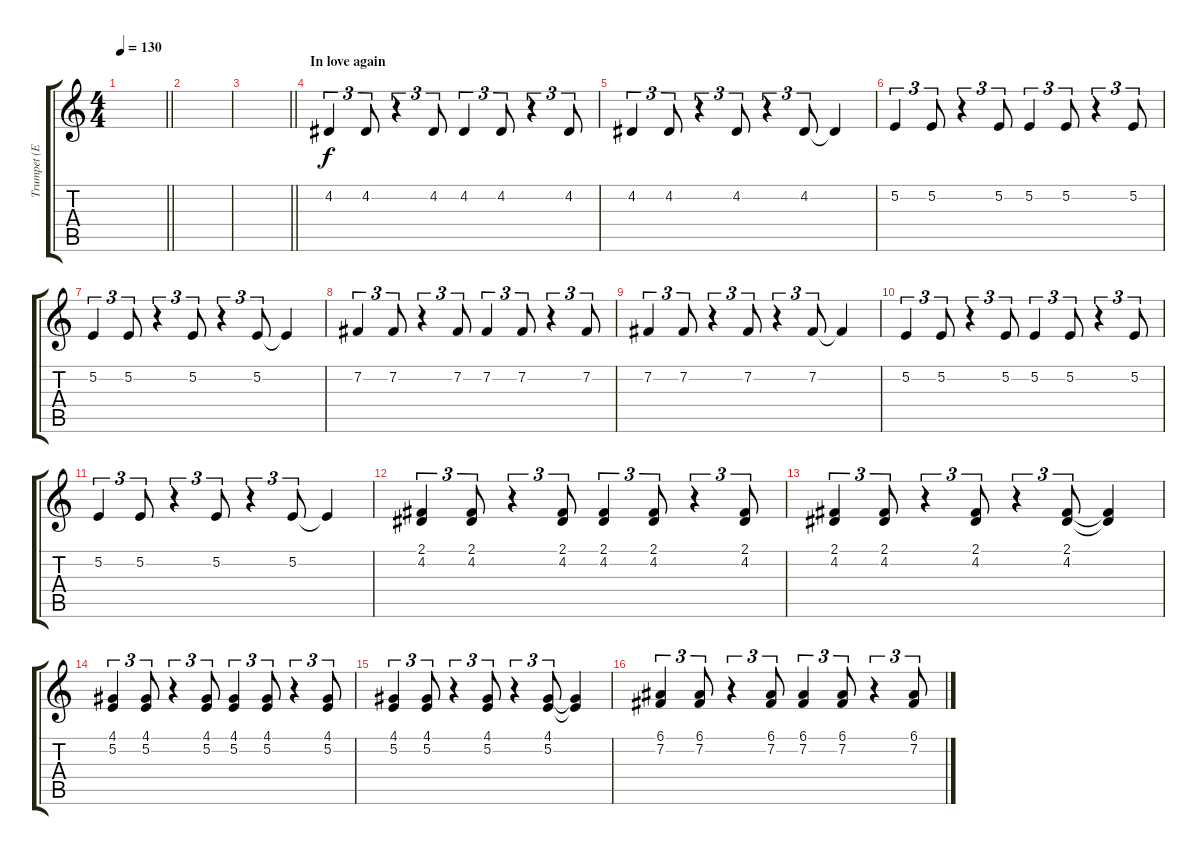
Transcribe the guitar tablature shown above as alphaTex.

\track ("Trumpet (Erlend)" "Trumpet (E") {instrument trumpet}
\staff {score tabs}
\tuning (E4 B3 G3 D3 A2 E2) {hide}
\ts (4 4)
\tempo 130
\clef g2
\barLineRight lightlight
\ks c
|
|
\barLineRight lightlight
|
\section ("" "In love again")
4.2.4{tu (3 2)} 4.2.8{tu (3 2)} r.4{tu (3 2)} 4.2.8{tu (3 2)} 4.2.4{tu (3 2)} 4.2.8{tu (3 2)} r.4{tu (3 2)} 4.2.8{tu (3 2)} |
4.2.4{tu (3 2)} 4.2.8{tu (3 2)} r.4{tu (3 2)} 4.2.8{tu (3 2)} r.4{tu (3 2)} 4.2.8{tu (3 2)} 4.2{t}.4 |
5.2.4{tu (3 2)} 5.2.8{tu (3 2)} r.4{tu (3 2)} 5.2.8{tu (3 2)} 5.2.4{tu (3 2)} 5.2.8{tu (3 2)} r.4{tu (3 2)} 5.2.8{tu (3 2)} |
5.2.4{tu (3 2)} 5.2.8{tu (3 2)} r.4{tu (3 2)} 5.2.8{tu (3 2)} r.4{tu (3 2)} 5.2.8{tu (3 2)} 5.2{t}.4 |
7.2.4{tu (3 2)} 7.2.8{tu (3 2)} r.4{tu (3 2)} 7.2.8{tu (3 2)} 7.2.4{tu (3 2)} 7.2.8{tu (3 2)} r.4{tu (3 2)} 7.2.8{tu (3 2)} |
7.2.4{tu (3 2)} 7.2.8{tu (3 2)} r.4{tu (3 2)} 7.2.8{tu (3 2)} r.4{tu (3 2)} 7.2.8{tu (3 2)} 7.2{t}.4 |
5.2.4{tu (3 2)} 5.2.8{tu (3 2)} r.4{tu (3 2)} 5.2.8{tu (3 2)} 5.2.4{tu (3 2)} 5.2.8{tu (3 2)} r.4{tu (3 2)} 5.2.8{tu (3 2)} |
5.2.4{tu (3 2)} 5.2.8{tu (3 2)} r.4{tu (3 2)} 5.2.8{tu (3 2)} r.4{tu (3 2)} 5.2.8{tu (3 2)} 5.2{t}.4 |
(2.1 4.2).4{tu (3 2)} (2.1 4.2).8{tu (3 2)} r.4{tu (3 2)} (2.1 4.2).8{tu (3 2)} (2.1 4.2).4{tu (3 2)} (2.1 4.2).8{tu (3 2)} r.4{tu (3 2)} (2.1 4.2).8{tu (3 2)} |
(2.1 4.2).4{tu (3 2)} (2.1 4.2).8{tu (3 2)} r.4{tu (3 2)} (2.1 4.2).8{tu (3 2)} r.4{tu (3 2)} (2.1 4.2).8{tu (3 2)} (2.1{t} 4.2{t}).4 |
(4.1 5.2).4{tu (3 2)} (4.1 5.2).8{tu (3 2)} r.4{tu (3 2)} (4.1 5.2).8{tu (3 2)} (4.1 5.2).4{tu (3 2)} (4.1 5.2).8{tu (3 2)} r.4{tu (3 2)} (4.1 5.2).8{tu (3 2)} |
(4.1 5.2).4{tu (3 2)} (4.1 5.2).8{tu (3 2)} r.4{tu (3 2)} (4.1 5.2).8{tu (3 2)} r.4{tu (3 2)} (4.1 5.2).8{tu (3 2)} (4.1{t} 5.2{t}).4 |
(6.1 7.2).4{tu (3 2)} (6.1 7.2).8{tu (3 2)} r.4{tu (3 2)} (6.1 7.2).8{tu (3 2)} (6.1 7.2).4{tu (3 2)} (6.1 7.2).8{tu (3 2)} r.4{tu (3 2)} (6.1 7.2).8{tu (3 2)}
